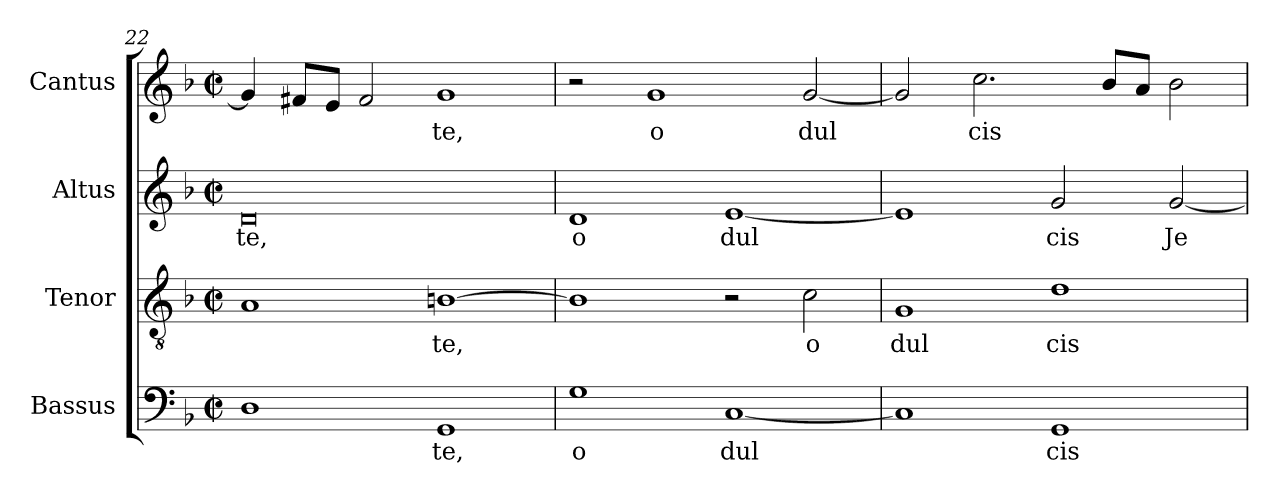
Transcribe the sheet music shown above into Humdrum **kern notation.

**kern	**text	**kern	**text	**kern	**text	**kern	**text
*part4	*part4	*part3	*part3	*part2	*part2	*part1	*part1
*staff4	*staff4	*staff3	*staff3	*staff2	*staff2	*staff1	*staff1
*I"Bassus	*	*I"Tenor	*	*I"Altus	*	*I"Cantus	*
*I'Bassus	*	*I'Tenor	*	*I'Altus	*	*I'Cantus	*
*clefF4	*	*clefGv2	*	*clefG2	*	*clefG2	*
*k[b-]	*	*k[b-]	*	*k[b-]	*	*k[b-]	*
*F:	*	*F:	*	*F:	*	*F:	*
*M2/2	*	*M2/2	*	*M2/2	*	*M2/2	*
*met(c|)	*	*met(c|)	*	*met(c|)	*	*met(c|)	*
=22	=22	=22	=22	=22	=22	=22	=22
!	!LO:LY:b:cj	!	!LO:LY:b:cj	!	!LO:LY:b:cj	!	!LO:LY:b:cj
1D	.	1A	.	0d	-te,	4g/]	.
!	!	!	!	!	!	!	!LO:LY:b:cj
.	.	.	.	.	.	8f#/L	.
!	!	!	!	!	!	!	!LO:LY:b:cj
.	.	.	.	.	.	8e/J	.
!	!	!	!	!	!	!	!LO:LY:b:cj
.	.	.	.	.	.	2f#/	.
!	!LO:LY:b:cj	!	!LO:LY:b:cj	!	!	!	!LO:LY:b:cj
1GG	te,	[>1Bn	te,	.	.	1g	te,
=23	=23	=23	=23	=23	=23	=23	=23
!	!LO:LY:b:cj	!	!LO:LY:b:cj	!	!LO:LY:b:cj	!	!
1G	o	1B]	.	1d	o	2r	.
!	!	!	!	!	!	!	!LO:LY:b:cj
.	.	.	.	.	.	1g	o
!	!LO:LY:b:cj	!	!	!	!LO:LY:b:cj	!	!
[<1C	dul	2r	.	[<1e	dul-	.	.
!	!	!	!LO:LY:b:cj	!	!	!	!LO:LY:b:cj
.	.	2c\	o	.	.	[<2g/	dul
=24	=24	=24	=24	=24	=24	=24	=24
!	!LO:LY:b:cj	!	!LO:LY:b:cj	!	!LO:LY:b:cj	!	!LO:LY:b:cj
1C]	.	1G	dul	1e]	--	2g/]	.
!	!	!	!	!	!	!	!LO:LY:b:cj
.	.	.	.	.	.	2.cc\	cis
!	!LO:LY:b:cj	!	!LO:LY:b:cj	!	!LO:LY:b:cj	!	!
1GG	cis	1d	cis	2g/	-cis	.	.
!	!	!	!	!	!	!	!LO:LY:b:cj
.	.	.	.	.	.	8b-/L	.
!	!	!	!	!	!	!	!LO:LY:b:cj
.	.	.	.	.	.	8a/J	.
!	!	!	!	!	!LO:LY:b:cj	!	!LO:LY:b:cj
.	.	.	.	[>2g/	Je-	2b-\	.
=	=	=	=	=	=	=	=
*-	*-	*-	*-	*-	*-	*-	*-
